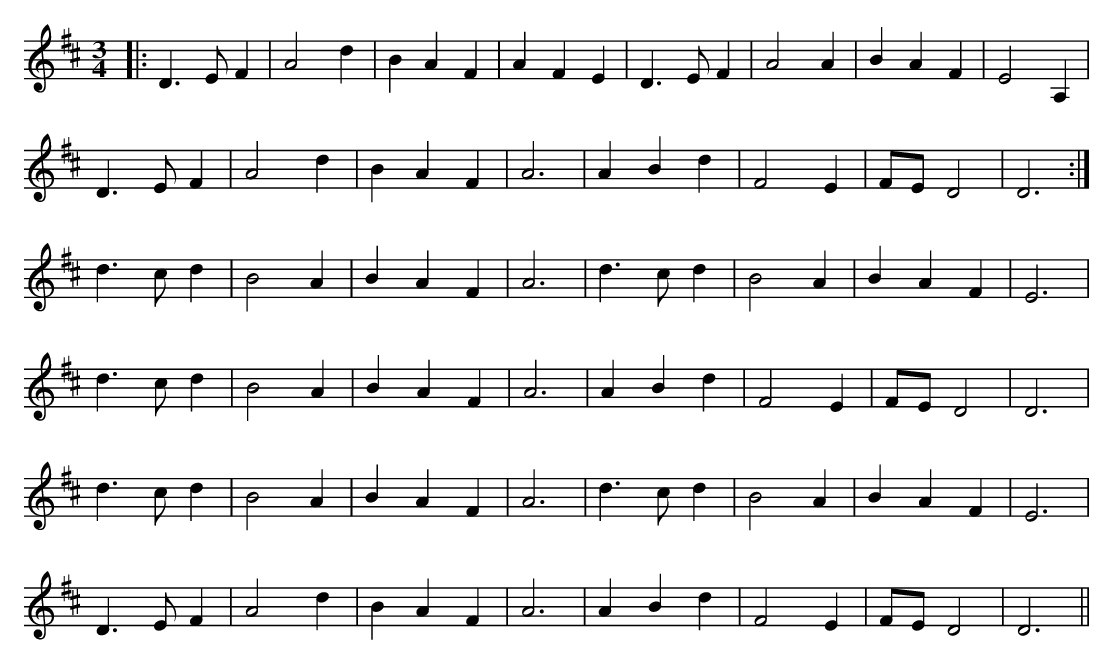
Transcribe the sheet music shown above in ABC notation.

X:1
M:3/4
K:D
|:D3 E F2|A4 d2|B2 A2 F2|A2 F2 E2|D3 E F2|A4 A2|B2 A2 F2|E4 A,2|
D3 E F2|A4 d2|B2 A2 F2|A6|A2 B2 d2|F4 E2|FE D4|D6:|
d3 c d2|B4 A2|B2 A2 F2|A6|d3 c d2|B4 A2|B2 A2 F2|E6|
d3 c d2|B4 A2|B2 A2 F2|A6|A2 B2 d2|F4 E2|FE D4|D6|
d3 c d2|B4 A2|B2 A2 F2|A6|d3 c d2|B4 A2|B2 A2 F2|E6|
D3 E F2|A4 d2|B2 A2 F2|A6|A2 B2 d2|F4 E2|FE D4|D6||
